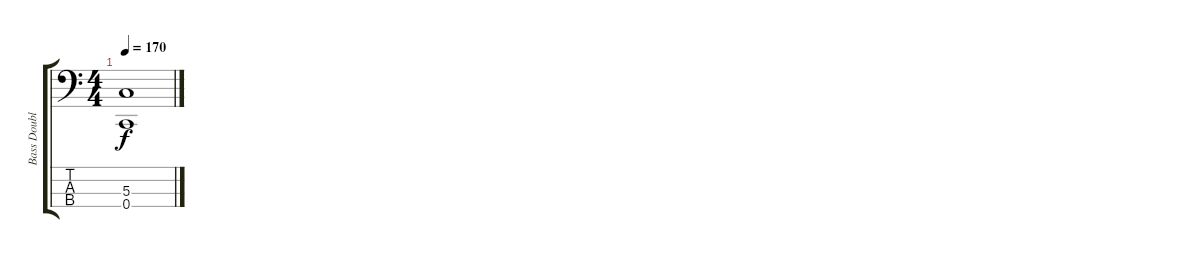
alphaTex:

\track ("Bass Double" "Bass Doubl") {instrument slapbass1}
\staff {score tabs}
\tuning (F2 C2 G1 C1) {hide}
\ts (4 4)
\tempo 170
\clef f4
\ks c
(5.3 0.4).1{dy f}
